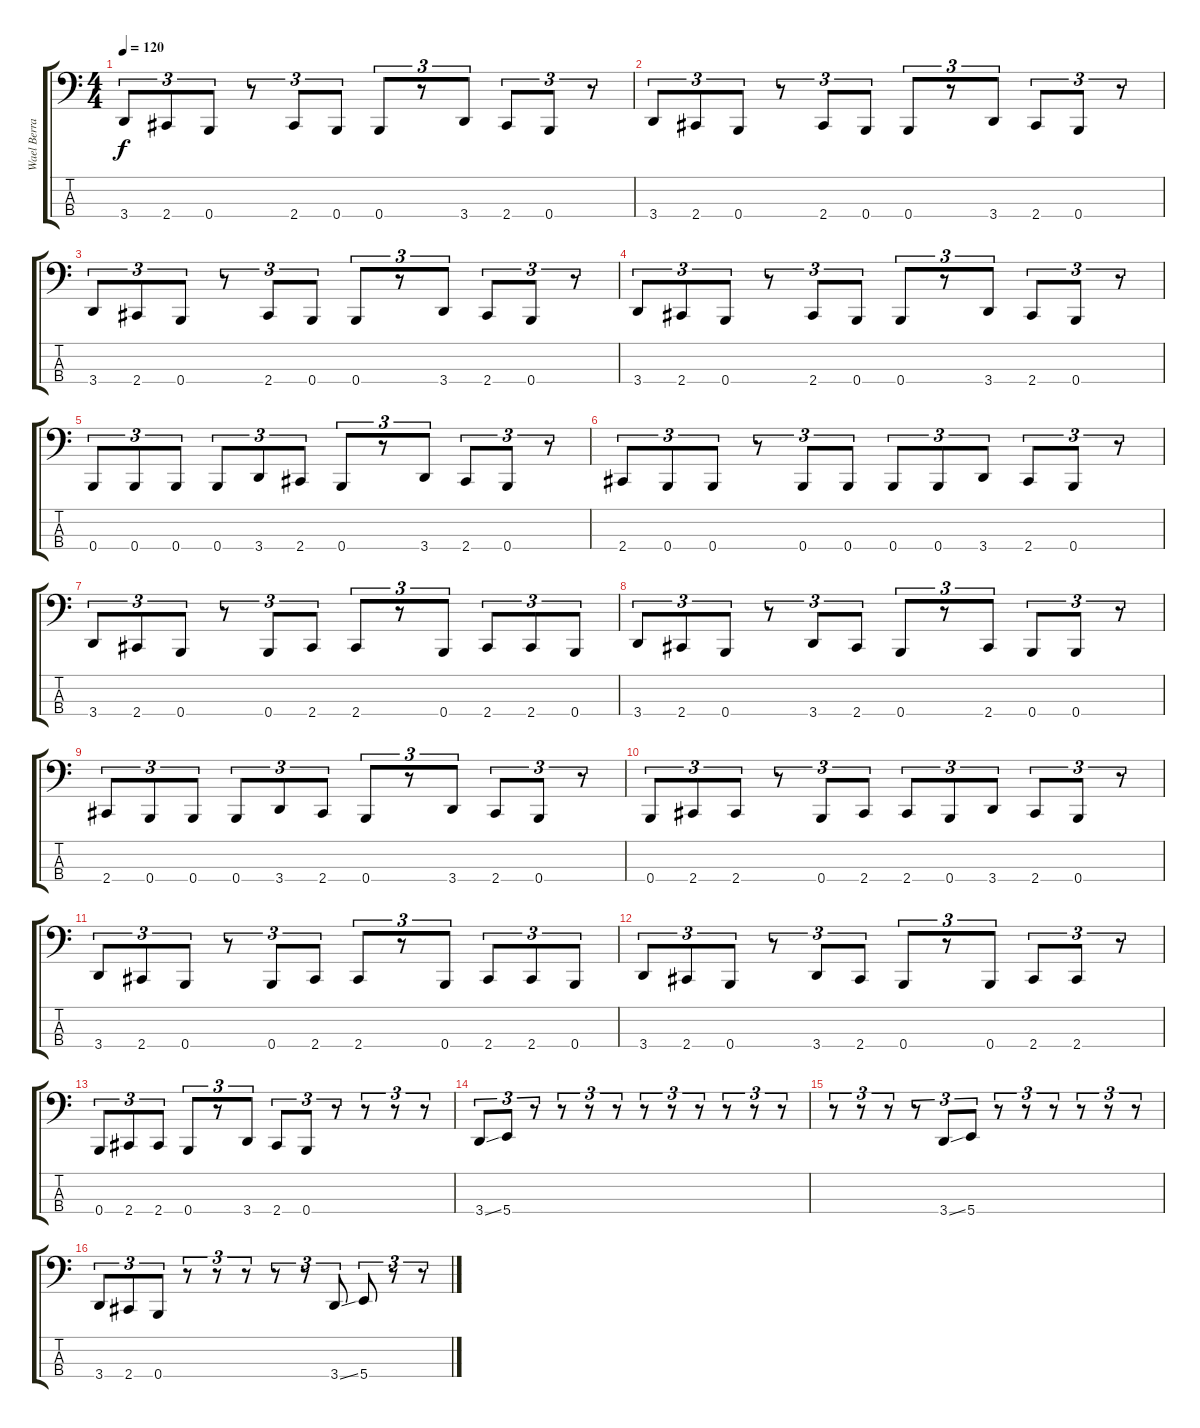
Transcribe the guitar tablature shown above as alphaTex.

\track ("Wael Berrais" "Wael Berra") {instrument electricbasspick}
\staff {score tabs}
\tuning (E2 B1 Gb1 B0) {hide}
\ts (4 4)
\tempo 120
\clef f4
\ks c
3.4.8{tu (3 2) dy f} 2.4.8{tu (3 2)} 0.4.8{tu (3 2)} r.8{tu (3 2)} 2.4.8{tu (3 2)} 0.4.8{tu (3 2)} 0.4.8{tu (3 2)} r.8{tu (3 2)} 3.4.8{tu (3 2)} 2.4.8{tu (3 2)} 0.4.8{tu (3 2)} r.8{tu (3 2)} |
3.4.8{tu (3 2)} 2.4.8{tu (3 2)} 0.4.8{tu (3 2)} r.8{tu (3 2)} 2.4.8{tu (3 2)} 0.4.8{tu (3 2)} 0.4.8{tu (3 2)} r.8{tu (3 2)} 3.4.8{tu (3 2)} 2.4.8{tu (3 2)} 0.4.8{tu (3 2)} r.8{tu (3 2)} |
3.4.8{tu (3 2)} 2.4.8{tu (3 2)} 0.4.8{tu (3 2)} r.8{tu (3 2)} 2.4.8{tu (3 2)} 0.4.8{tu (3 2)} 0.4.8{tu (3 2)} r.8{tu (3 2)} 3.4.8{tu (3 2)} 2.4.8{tu (3 2)} 0.4.8{tu (3 2)} r.8{tu (3 2)} |
3.4.8{tu (3 2)} 2.4.8{tu (3 2)} 0.4.8{tu (3 2)} r.8{tu (3 2)} 2.4.8{tu (3 2)} 0.4.8{tu (3 2)} 0.4.8{tu (3 2)} r.8{tu (3 2)} 3.4.8{tu (3 2)} 2.4.8{tu (3 2)} 0.4.8{tu (3 2)} r.8{tu (3 2)} |
0.4.8{tu (3 2)} 0.4.8{tu (3 2)} 0.4.8{tu (3 2)} 0.4.8{tu (3 2)} 3.4.8{tu (3 2)} 2.4.8{tu (3 2)} 0.4.8{tu (3 2)} r.8{tu (3 2)} 3.4.8{tu (3 2)} 2.4.8{tu (3 2)} 0.4.8{tu (3 2)} r.8{tu (3 2)} |
2.4.8{tu (3 2)} 0.4.8{tu (3 2)} 0.4.8{tu (3 2)} r.8{tu (3 2)} 0.4.8{tu (3 2)} 0.4.8{tu (3 2)} 0.4.8{tu (3 2)} 0.4.8{tu (3 2)} 3.4.8{tu (3 2)} 2.4.8{tu (3 2)} 0.4.8{tu (3 2)} r.8{tu (3 2)} |
3.4.8{tu (3 2)} 2.4.8{tu (3 2)} 0.4.8{tu (3 2)} r.8{tu (3 2)} 0.4.8{tu (3 2)} 2.4.8{tu (3 2)} 2.4.8{tu (3 2)} r.8{tu (3 2)} 0.4.8{tu (3 2)} 2.4.8{tu (3 2)} 2.4.8{tu (3 2)} 0.4.8{tu (3 2)} |
3.4.8{tu (3 2)} 2.4.8{tu (3 2)} 0.4.8{tu (3 2)} r.8{tu (3 2)} 3.4.8{tu (3 2)} 2.4.8{tu (3 2)} 0.4.8{tu (3 2)} r.8{tu (3 2)} 2.4.8{tu (3 2)} 0.4.8{tu (3 2)} 0.4.8{tu (3 2)} r.8{tu (3 2)} |
2.4.8{tu (3 2)} 0.4.8{tu (3 2)} 0.4.8{tu (3 2)} 0.4.8{tu (3 2)} 3.4.8{tu (3 2)} 2.4.8{tu (3 2)} 0.4.8{tu (3 2)} r.8{tu (3 2)} 3.4.8{tu (3 2)} 2.4.8{tu (3 2)} 0.4.8{tu (3 2)} r.8{tu (3 2)} |
0.4.8{tu (3 2)} 2.4.8{tu (3 2)} 2.4.8{tu (3 2)} r.8{tu (3 2)} 0.4.8{tu (3 2)} 2.4.8{tu (3 2)} 2.4.8{tu (3 2)} 0.4.8{tu (3 2)} 3.4.8{tu (3 2)} 2.4.8{tu (3 2)} 0.4.8{tu (3 2)} r.8{tu (3 2)} |
3.4.8{tu (3 2)} 2.4.8{tu (3 2)} 0.4.8{tu (3 2)} r.8{tu (3 2)} 0.4.8{tu (3 2)} 2.4.8{tu (3 2)} 2.4.8{tu (3 2)} r.8{tu (3 2)} 0.4.8{tu (3 2)} 2.4.8{tu (3 2)} 2.4.8{tu (3 2)} 0.4.8{tu (3 2)} |
3.4.8{tu (3 2)} 2.4.8{tu (3 2)} 0.4.8{tu (3 2)} r.8{tu (3 2)} 3.4.8{tu (3 2)} 2.4.8{tu (3 2)} 0.4.8{tu (3 2)} r.8{tu (3 2)} 0.4.8{tu (3 2)} 2.4.8{tu (3 2)} 2.4.8{tu (3 2)} r.8{tu (3 2)} |
0.4.8{tu (3 2)} 2.4.8{tu (3 2)} 2.4.8{tu (3 2)} 0.4.8{tu (3 2)} r.8{tu (3 2)} 3.4.8{tu (3 2)} 2.4.8{tu (3 2)} 0.4.8{tu (3 2)} r.8{tu (3 2)} r.8{tu (3 2)} r.8{tu (3 2)} r.8{tu (3 2)} |
3.4{ss}.8{tu (3 2)} 5.4.8{tu (3 2)} r.8{tu (3 2)} r.8{tu (3 2)} r.8{tu (3 2)} r.8{tu (3 2)} r.8{tu (3 2)} r.8{tu (3 2)} r.8{tu (3 2)} r.8{tu (3 2)} r.8{tu (3 2)} r.8{tu (3 2)} |
r.8{tu (3 2)} r.8{tu (3 2)} r.8{tu (3 2)} r.8{tu (3 2)} 3.4{ss}.8{tu (3 2)} 5.4.8{tu (3 2)} r.8{tu (3 2)} r.8{tu (3 2)} r.8{tu (3 2)} r.8{tu (3 2)} r.8{tu (3 2)} r.8{tu (3 2)} |
3.4.8{tu (3 2)} 2.4.8{tu (3 2)} 0.4.8{tu (3 2)} r.8{tu (3 2)} r.8{tu (3 2)} r.8{tu (3 2)} r.8{tu (3 2)} r.8{tu (3 2)} 3.4{ss}.8{tu (3 2)} 5.4.8{tu (3 2)} r.8{tu (3 2)} r.8{tu (3 2)}
